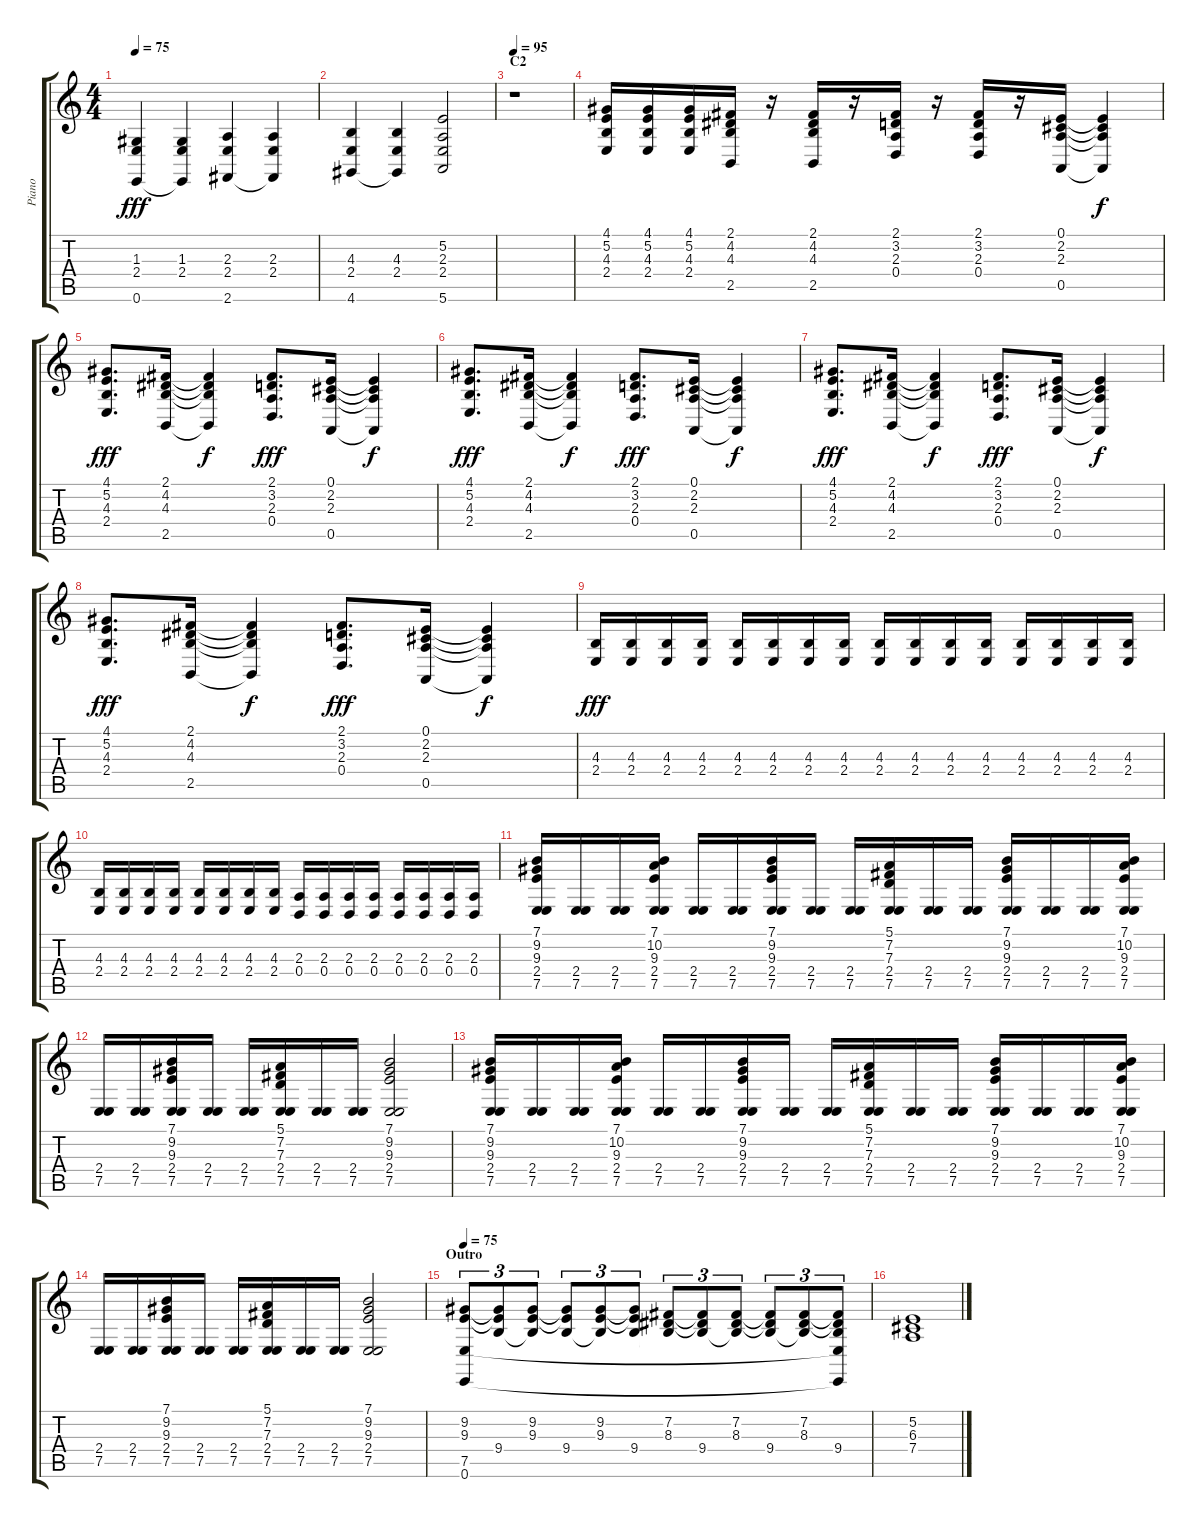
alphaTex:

\track ("Piano" "Piano") {instrument acousticgrandpiano}
\staff {score tabs}
\tuning (E4 B3 G3 D3 A2 E2) {hide}
\ts (4 4)
\tempo 75
\clef g2
\ks c
(1.3 2.4 0.6).4{dy fff} (1.3 2.4 0.6{t}).4 (2.3 2.4 2.6).4 (2.3 2.4 2.6{t}).4 |
(4.3 2.4 4.6).4 (4.3 2.4 4.6{t}).4 (5.2 2.3 2.4 5.6).2 |
\section ("" "C2")
\tempo 95
r.1 |
(4.1 5.2 4.3 2.4).16 (4.1 5.2 4.3 2.4).16 (4.1 5.2 4.3 2.4).16 (2.1 4.2 4.3 2.5).16 r.16 (2.1 4.2 4.3 2.5).16 r.16 (2.1 3.2 2.3 0.4).16 r.16 (2.1 3.2 2.3 0.4).16 r.16 (0.1 2.2 2.3 0.5).16 (0.1{t} 2.2{t} 2.3{t} 0.5{t}).4{dy f} |
(4.1 5.2 4.3 2.4).8{d dy fff} (2.1 4.2 4.3 2.5).16 (2.1{t} 4.2{t} 4.3{t} 2.5{t}).4{dy f} (2.1 3.2 2.3 0.4).8{d dy fff} (0.1 2.2 2.3 0.5).16 (0.1{t} 2.2{t} 2.3{t} 0.5{t}).4{dy f} |
(4.1 5.2 4.3 2.4).8{d dy fff} (2.1 4.2 4.3 2.5).16 (2.1{t} 4.2{t} 4.3{t} 2.5{t}).4{dy f} (2.1 3.2 2.3 0.4).8{d dy fff} (0.1 2.2 2.3 0.5).16 (0.1{t} 2.2{t} 2.3{t} 0.5{t}).4{dy f} |
(4.1 5.2 4.3 2.4).8{d dy fff} (2.1 4.2 4.3 2.5).16 (2.1{t} 4.2{t} 4.3{t} 2.5{t}).4{dy f} (2.1 3.2 2.3 0.4).8{d dy fff} (0.1 2.2 2.3 0.5).16 (0.1{t} 2.2{t} 2.3{t} 0.5{t}).4{dy f} |
(4.1 5.2 4.3 2.4).8{d dy fff} (2.1 4.2 4.3 2.5).16 (2.1{t} 4.2{t} 4.3{t} 2.5{t}).4{dy f} (2.1 3.2 2.3 0.4).8{d dy fff} (0.1 2.2 2.3 0.5).16 (0.1{t} 2.2{t} 2.3{t} 0.5{t}).4{dy f} |
(4.3 2.4).16{dy fff} (4.3 2.4).16 (4.3 2.4).16 (4.3 2.4).16 (4.3 2.4).16 (4.3 2.4).16 (4.3 2.4).16 (4.3 2.4).16 (4.3 2.4).16 (4.3 2.4).16 (4.3 2.4).16 (4.3 2.4).16 (4.3 2.4).16 (4.3 2.4).16 (4.3 2.4).16 (4.3 2.4).16 |
(4.3 2.4).16 (4.3 2.4).16 (4.3 2.4).16 (4.3 2.4).16 (4.3 2.4).16 (4.3 2.4).16 (4.3 2.4).16 (4.3 2.4).16 (2.3 0.4).16 (2.3 0.4).16 (2.3 0.4).16 (2.3 0.4).16 (2.3 0.4).16 (2.3 0.4).16 (2.3 0.4).16 (2.3 0.4).16 |
(7.1 9.2 9.3 2.4 7.5).16 (2.4 7.5).16 (2.4 7.5).16 (7.1 10.2 9.3 2.4 7.5).16 (2.4 7.5).16 (2.4 7.5).16 (7.1 9.2 9.3 2.4 7.5).16 (2.4 7.5).16 (2.4 7.5).16 (5.1 7.2 7.3 2.4 7.5).16 (2.4 7.5).16 (2.4 7.5).16 (7.1 9.2 9.3 2.4 7.5).16 (2.4 7.5).16 (2.4 7.5).16 (7.1 10.2 9.3 2.4 7.5).16 |
(2.4 7.5).16 (2.4 7.5).16 (7.1 9.2 9.3 2.4 7.5).16 (2.4 7.5).16 (2.4 7.5).16 (5.1 7.2 7.3 2.4 7.5).16 (2.4 7.5).16 (2.4 7.5).16 (7.1 9.2 9.3 2.4 7.5).2 |
(7.1 9.2 9.3 2.4 7.5).16 (2.4 7.5).16 (2.4 7.5).16 (7.1 10.2 9.3 2.4 7.5).16 (2.4 7.5).16 (2.4 7.5).16 (7.1 9.2 9.3 2.4 7.5).16 (2.4 7.5).16 (2.4 7.5).16 (5.1 7.2 7.3 2.4 7.5).16 (2.4 7.5).16 (2.4 7.5).16 (7.1 9.2 9.3 2.4 7.5).16 (2.4 7.5).16 (2.4 7.5).16 (7.1 10.2 9.3 2.4 7.5).16 |
(2.4 7.5).16 (2.4 7.5).16 (7.1 9.2 9.3 2.4 7.5).16 (2.4 7.5).16 (2.4 7.5).16 (5.1 7.2 7.3 2.4 7.5).16 (2.4 7.5).16 (2.4 7.5).16 (7.1 9.2 9.3 2.4 7.5).2 |
\section ("" "Outro")
\tempo 75
(9.2 9.3 7.5 0.6).8{tu (3 2)} (9.2{t} 9.3{t} 9.4).8{tu (3 2)} (9.2 9.3 9.4{t}).8{tu (3 2)} (9.2{t} 9.3{t} 9.4).8{tu (3 2)} (9.2 9.3 9.4{t}).8{tu (3 2)} (9.2{t} 9.3{t} 9.4).8{tu (3 2)} (7.2 8.3 9.4{t}).8{tu (3 2)} (7.2{t} 8.3{t} 9.4).8{tu (3 2)} (7.2 8.3 9.4{t}).8{tu (3 2)} (7.2{t} 8.3{t} 9.4).8{tu (3 2)} (7.2 8.3 9.4{t}).8{tu (3 2)} (7.2{t} 8.3{t} 9.4 7.5{t} 0.6{t}).8{tu (3 2)} |
(5.2 6.3 7.4).1
